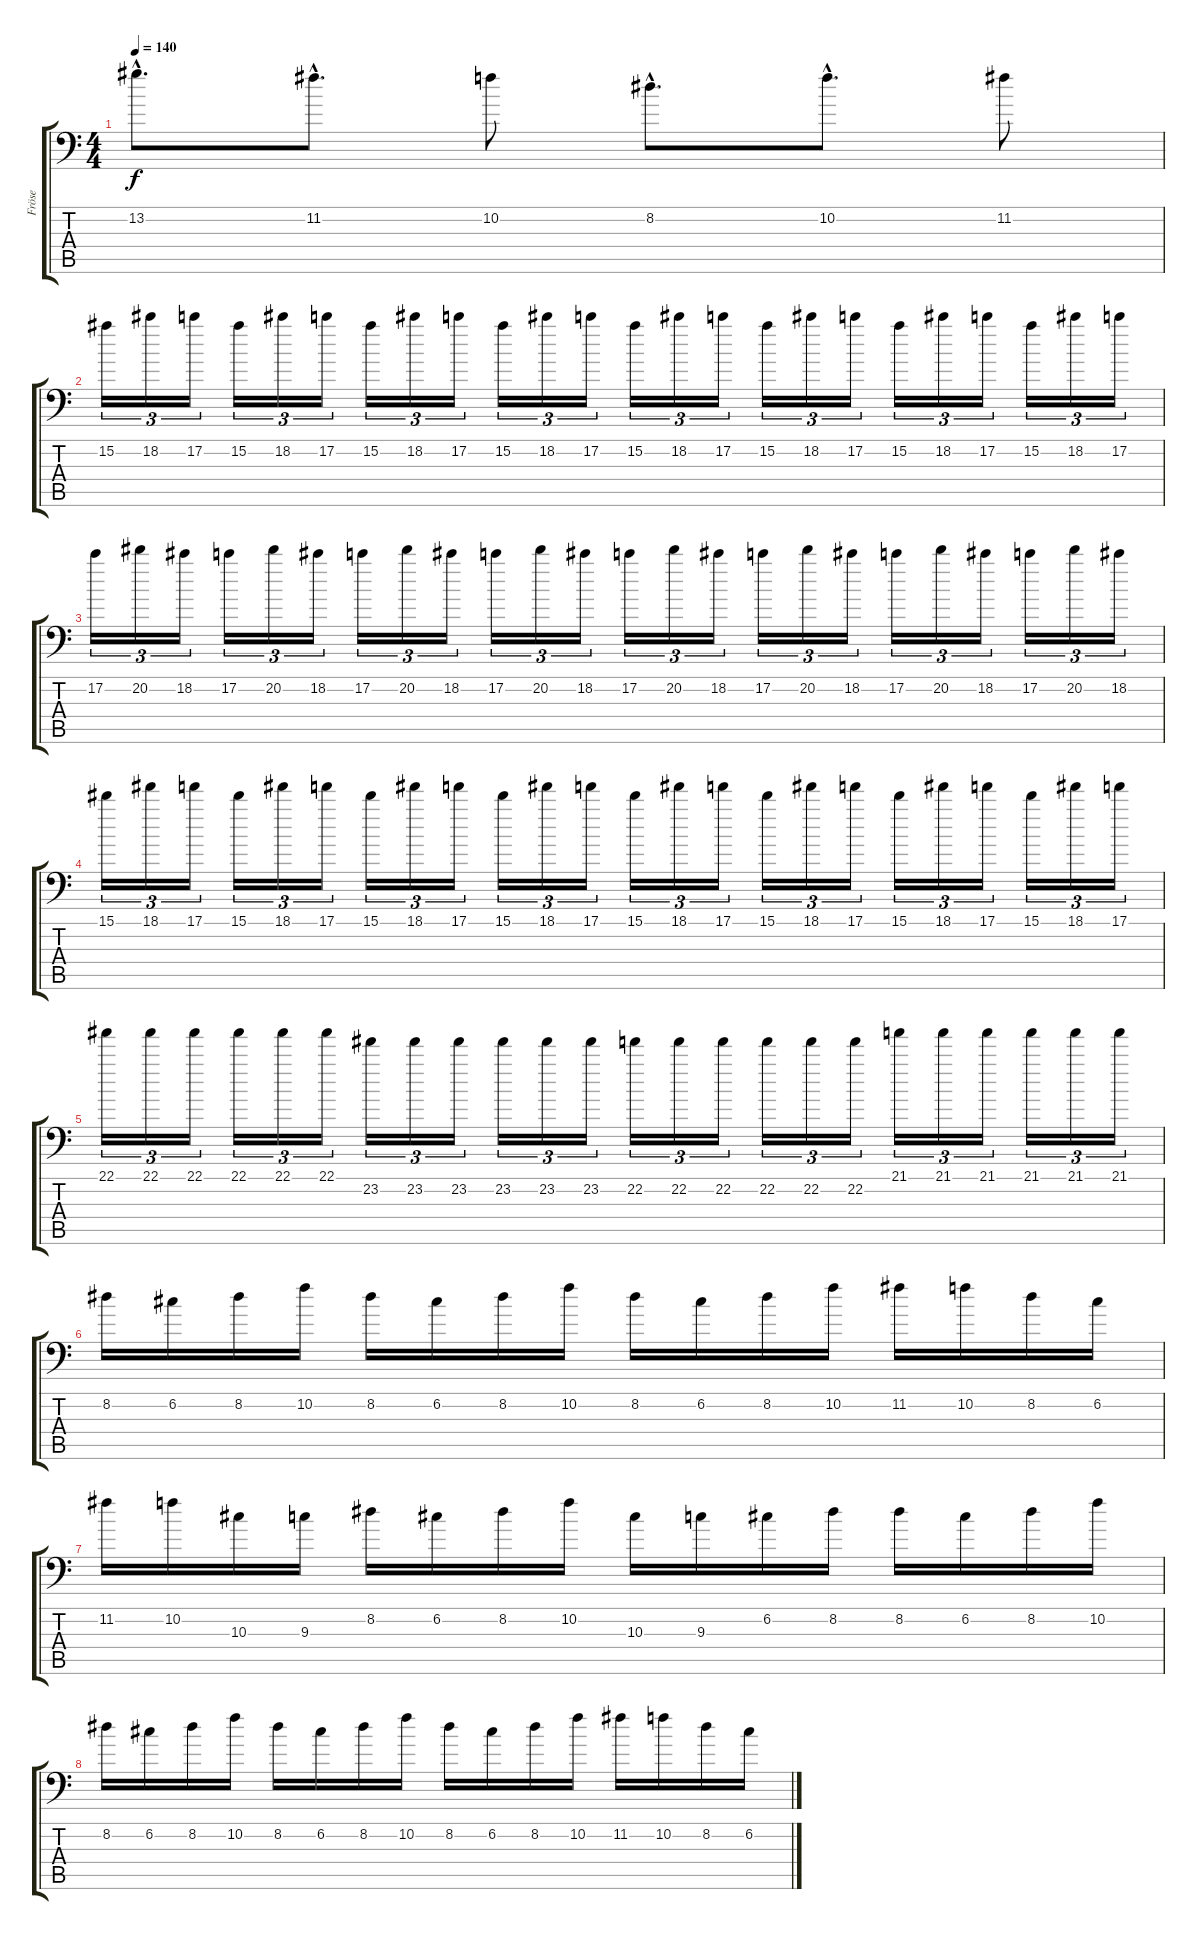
\track ("Fröse" "Fröse") {instrument distortionguitar}
\staff {score tabs}
\tuning (C4 G3 Eb3 Bb2 F2 Bb1) {hide}
\ts (4 4)
\tempo 140
\clef f4
\ks c
13.2{hac}.8{d dy f} 11.2{hac}.8{d} 10.2.8 8.2{hac}.8{d} 10.2{hac}.8{d} 11.2.8 |
15.2.16{tu (3 2)} 18.2.16{tu (3 2)} 17.2.16{tu (3 2)} 15.2.16{tu (3 2)} 18.2.16{tu (3 2)} 17.2.16{tu (3 2)} 15.2.16{tu (3 2)} 18.2.16{tu (3 2)} 17.2.16{tu (3 2)} 15.2.16{tu (3 2)} 18.2.16{tu (3 2)} 17.2.16{tu (3 2)} 15.2.16{tu (3 2)} 18.2.16{tu (3 2)} 17.2.16{tu (3 2)} 15.2.16{tu (3 2)} 18.2.16{tu (3 2)} 17.2.16{tu (3 2)} 15.2.16{tu (3 2)} 18.2.16{tu (3 2)} 17.2.16{tu (3 2)} 15.2.16{tu (3 2)} 18.2.16{tu (3 2)} 17.2.16{tu (3 2)} |
17.2.16{tu (3 2)} 20.2.16{tu (3 2)} 18.2.16{tu (3 2)} 17.2.16{tu (3 2)} 20.2.16{tu (3 2)} 18.2.16{tu (3 2)} 17.2.16{tu (3 2)} 20.2.16{tu (3 2)} 18.2.16{tu (3 2)} 17.2.16{tu (3 2)} 20.2.16{tu (3 2)} 18.2.16{tu (3 2)} 17.2.16{tu (3 2)} 20.2.16{tu (3 2)} 18.2.16{tu (3 2)} 17.2.16{tu (3 2)} 20.2.16{tu (3 2)} 18.2.16{tu (3 2)} 17.2.16{tu (3 2)} 20.2.16{tu (3 2)} 18.2.16{tu (3 2)} 17.2.16{tu (3 2)} 20.2.16{tu (3 2)} 18.2.16{tu (3 2)} |
15.1.16{tu (3 2)} 18.1.16{tu (3 2)} 17.1.16{tu (3 2)} 15.1.16{tu (3 2)} 18.1.16{tu (3 2)} 17.1.16{tu (3 2)} 15.1.16{tu (3 2)} 18.1.16{tu (3 2)} 17.1.16{tu (3 2)} 15.1.16{tu (3 2)} 18.1.16{tu (3 2)} 17.1.16{tu (3 2)} 15.1.16{tu (3 2)} 18.1.16{tu (3 2)} 17.1.16{tu (3 2)} 15.1.16{tu (3 2)} 18.1.16{tu (3 2)} 17.1.16{tu (3 2)} 15.1.16{tu (3 2)} 18.1.16{tu (3 2)} 17.1.16{tu (3 2)} 15.1.16{tu (3 2)} 18.1.16{tu (3 2)} 17.1.16{tu (3 2)} |
22.1.16{tu (3 2)} 22.1.16{tu (3 2)} 22.1.16{tu (3 2)} 22.1.16{tu (3 2)} 22.1.16{tu (3 2)} 22.1.16{tu (3 2)} 23.2.16{tu (3 2)} 23.2.16{tu (3 2)} 23.2.16{tu (3 2)} 23.2.16{tu (3 2)} 23.2.16{tu (3 2)} 23.2.16{tu (3 2)} 22.2.16{tu (3 2)} 22.2.16{tu (3 2)} 22.2.16{tu (3 2)} 22.2.16{tu (3 2)} 22.2.16{tu (3 2)} 22.2.16{tu (3 2)} 21.1.16{tu (3 2)} 21.1.16{tu (3 2)} 21.1.16{tu (3 2)} 21.1.16{tu (3 2)} 21.1.16{tu (3 2)} 21.1.16{tu (3 2)} |
8.2.16 6.2.16 8.2.16 10.2.16 8.2.16 6.2.16 8.2.16 10.2.16 8.2.16 6.2.16 8.2.16 10.2.16 11.2.16 10.2.16 8.2.16 6.2.16 |
11.2.16 10.2.16 10.3.16 9.3.16 8.2.16 6.2.16 8.2.16 10.2.16 10.3.16 9.3.16 6.2.16 8.2.16 8.2.16 6.2.16 8.2.16 10.2.16 |
8.2.16 6.2.16 8.2.16 10.2.16 8.2.16 6.2.16 8.2.16 10.2.16 8.2.16 6.2.16 8.2.16 10.2.16 11.2.16 10.2.16 8.2.16 6.2.16
